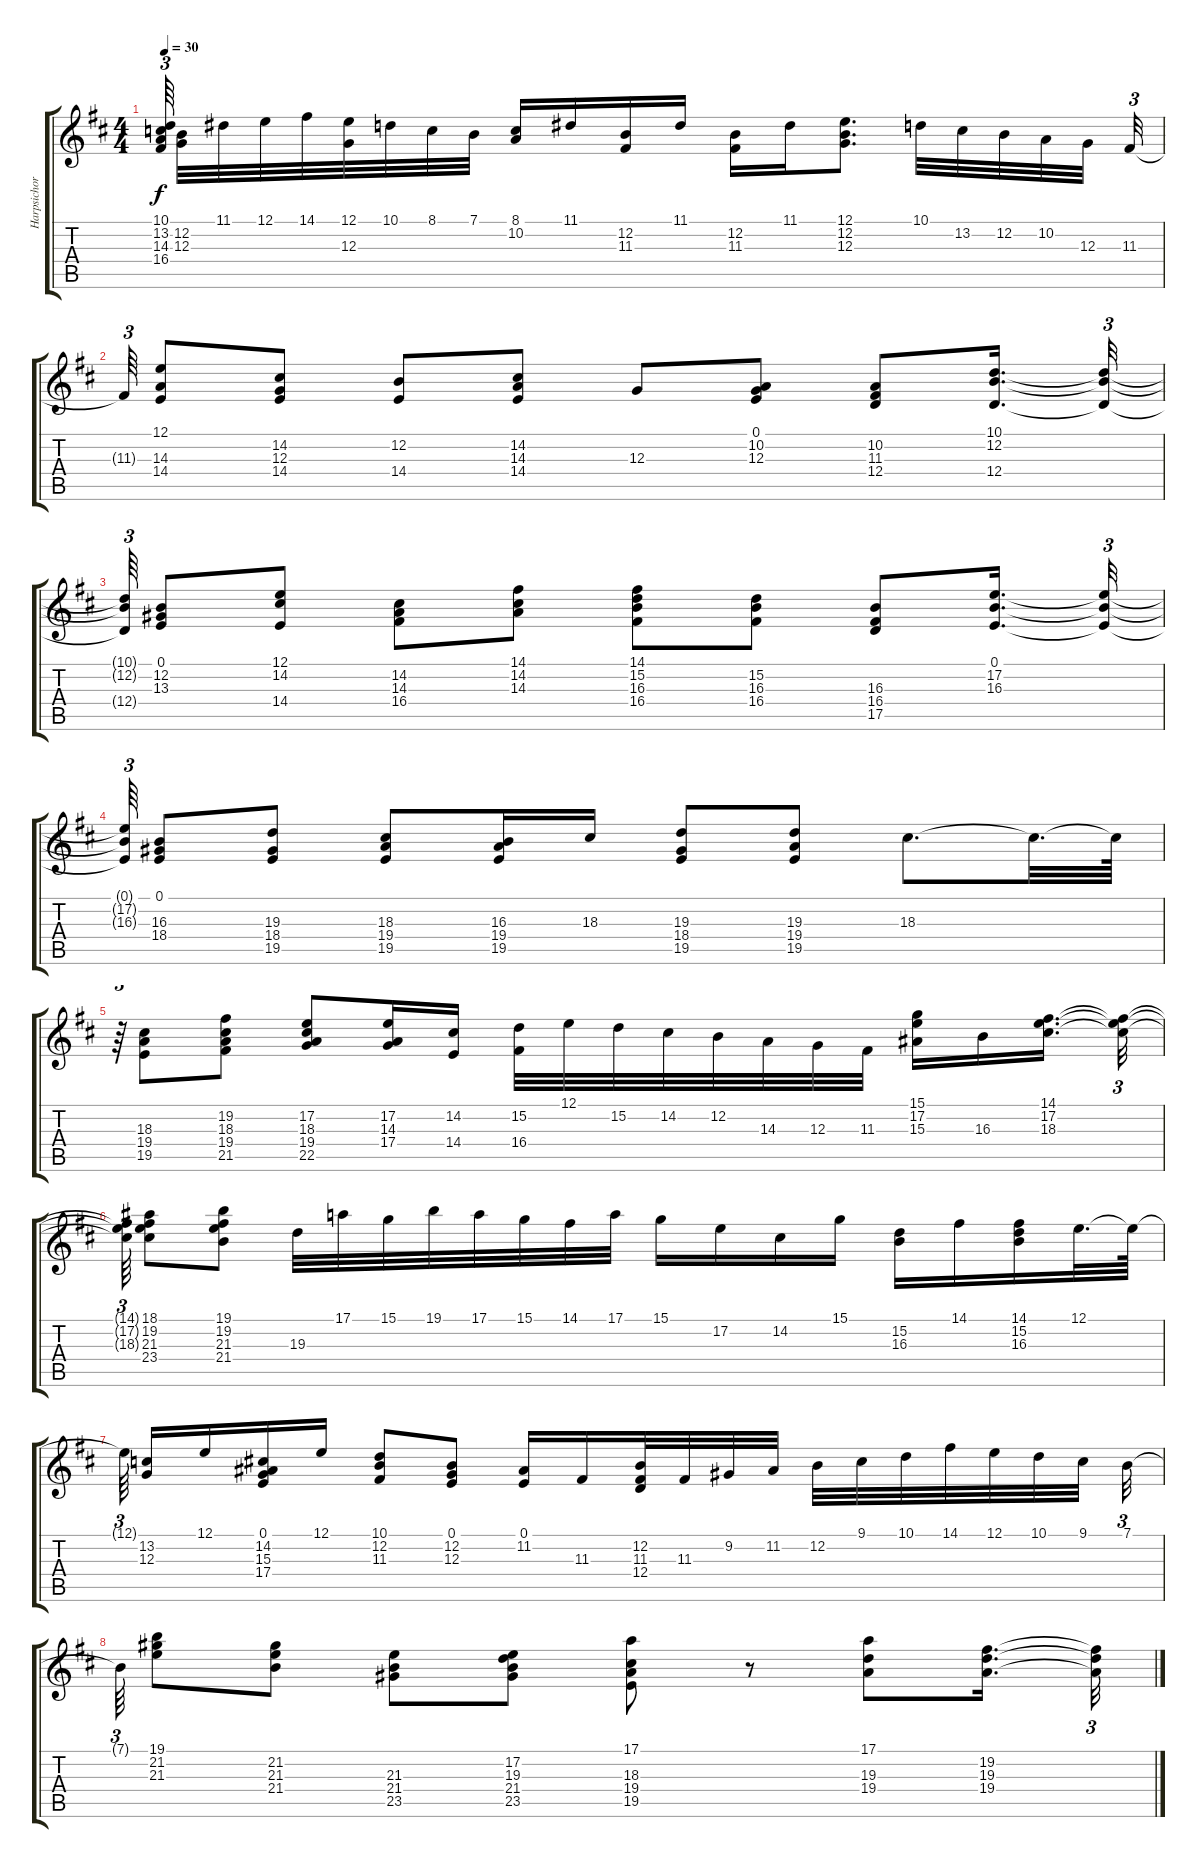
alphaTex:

\track ("Harpsichord RH" "Harpsichor") {instrument harpsichord}
\staff {score tabs}
\tuning (E4 B3 G3 D3 A2 E2) {hide}
\ts (4 4)
\tempo 30
\clef g2
\ks bminor
(10.1{t} 13.2{t} 14.3{t} 16.4{t}).64{tu (3 2) dy f} (12.2 12.3).32 11.1.32 12.1.32 14.1.32 (12.1 12.3).32 10.1.32 8.1.32 7.1.32 (8.1 10.2).16 11.1.16 (12.2 11.3).16 11.1.16 (12.2 11.3).16 11.1.16 (12.1 12.2 12.3).8{d} 10.1.32 13.2.32 12.2.32 10.2.32 12.3.32 11.3.32{tu (3 2)} |
11.3{t}.64{tu (3 2)} (12.1 14.3 14.4).8 (14.2 12.3 14.4).8 (12.2 14.4).8 (14.2 14.3 14.4).8 12.3.8 (0.1 10.2 12.3).8 (10.2 11.3 12.4).8 (10.1 12.2 12.4).16{d} (10.1{t} 12.2{t} 12.4{t}).32{tu (3 2)} |
(10.1{t} 12.2{t} 12.4{t}).64{tu (3 2)} (0.1 12.2 13.3).8 (12.1 14.2 14.4).8 (14.2 14.3 16.4).8 (14.1 14.2 14.3).8 (14.1 15.2 16.3 16.4).8 (15.2 16.3 16.4).8 (16.3 16.4 17.5).8 (0.1 17.2 16.3).16{d} (0.1{t} 17.2{t} 16.3{t}).32{tu (3 2)} |
(0.1{t} 17.2{t} 16.3{t}).64{tu (3 2)} (0.1 16.3 18.4).8 (19.3 18.4 19.5).8 (18.3 19.4 19.5).8 (16.3 19.4 19.5).16 18.3.16 (19.3 18.4 19.5).8 (19.3 19.4 19.5).8 18.3.8{d} 18.3{t}.32{d} 18.3{t}.64 |
r.64{tu (3 2)} (18.3 19.4 19.5).8 (19.2 18.3 19.4 21.5).8 (17.2 18.3 19.4 22.5).8 (17.2 14.3 17.4).16 (14.2 14.4).16 (15.2 16.4).32 12.1.32 15.2.32 14.2.32 12.2.32 14.3.32 12.3.32 11.3.32 (15.1 17.2 15.3).16 16.3.16 (14.1 17.2 18.3).16{d} (14.1{t} 17.2{t} 18.3{t}).32{tu (3 2)} |
(14.1{t} 17.2{t} 18.3{t}).64{tu (3 2)} (18.1 19.2 21.3 23.4).8 (19.1 19.2 21.3 21.4).8 19.3.32 17.1.32 15.1.32 19.1.32 17.1.32 15.1.32 14.1.32 17.1.32 15.1.16 17.2.16 14.2.16 15.1.16 (15.2 16.3).16 14.1.16 (14.1 15.2 16.3).16 12.1.32{d} 12.1{t}.64 |
12.1{t}.64{tu (3 2)} (13.2 12.3).16 12.1.16 (0.1 14.2 15.3 17.4).16 12.1.16 (10.1 12.2 11.3).8 (0.1 12.2 12.3).8 (0.1 11.2).16 11.3.16 (12.2 11.3 12.4).32 11.3.32 9.2.32 11.2.32 12.2.32 9.1.32 10.1.32 14.1.32 12.1.32 10.1.32 9.1.32 7.1.32{tu (3 2)} |
7.1{t}.64{tu (3 2)} (19.1 21.2 21.3).8 (21.2 21.3 21.4).8 (21.3 21.4 23.5).8 (17.2 19.3 21.4 23.5).8 (17.1 18.3 19.4 19.5).8 r.8 (17.1 19.3 19.4).8 (19.2 19.3 19.4).16{d} (19.2{t} 19.3{t} 19.4{t}).32{tu (3 2)}
